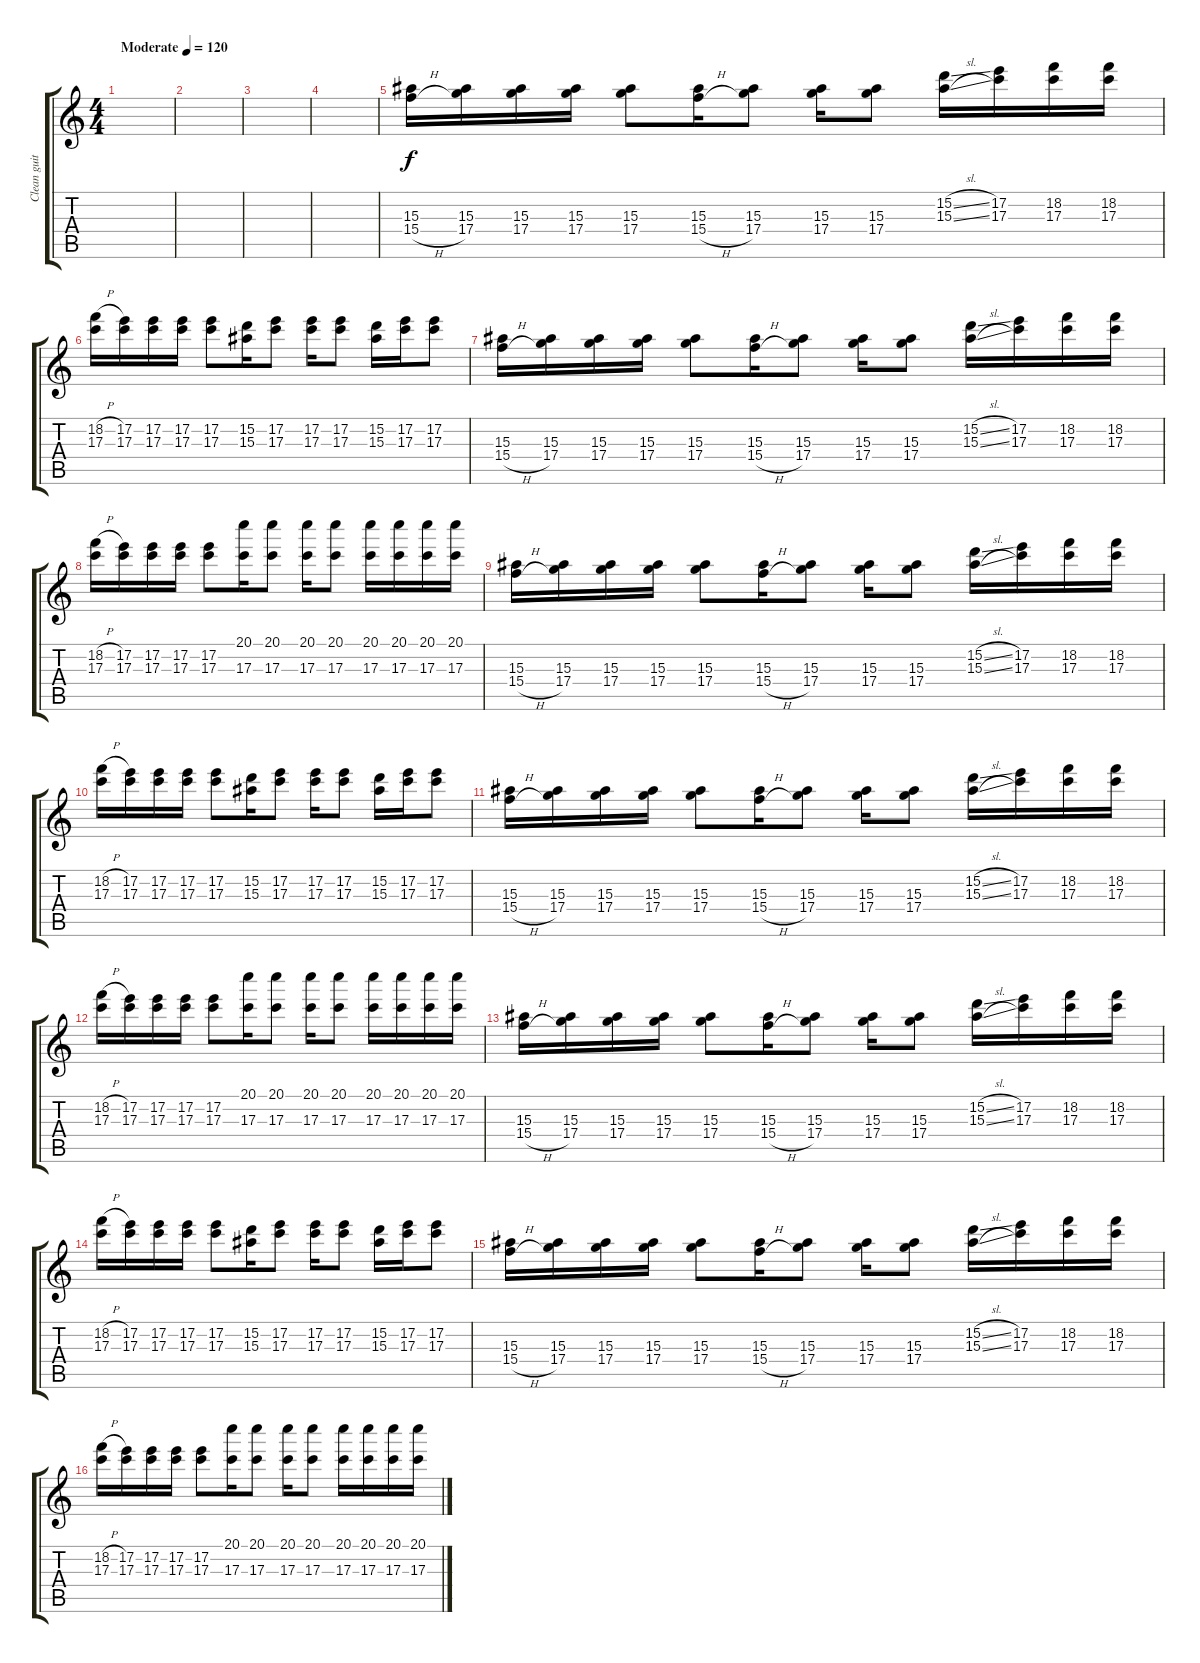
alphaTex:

\track ("Clean guitar" "Clean guit") {instrument electricguitarclean}
\staff {score tabs}
\tuning (E4 B3 G3 D3 A2 E2) {hide}
\ts (4 4)
\tempo (120 "Moderate")
\clef g2
\ks c
|
|
|
|
(15.3 15.4{h}).16 (15.3 17.4).16 (15.3 17.4).16 (15.3 17.4).16 (15.3 17.4).8 (15.3 15.4{h}).16 (15.3 17.4).8 (15.3 17.4).16 (15.3 17.4).8 (15.2{sl} 15.3{sl}).16 (17.2 17.3).16 (18.2 17.3).16 (18.2 17.3).16 |
(18.2{h} 17.3).16 (17.2 17.3).16 (17.2 17.3).16 (17.2 17.3).16 (17.2 17.3).8 (15.2 15.3).16 (17.2 17.3).8 (17.2 17.3).16 (17.2 17.3).8 (15.2 15.3).16 (17.2 17.3).16 (17.2 17.3).8 |
(15.3 15.4{h}).16 (15.3 17.4).16 (15.3 17.4).16 (15.3 17.4).16 (15.3 17.4).8 (15.3 15.4{h}).16 (15.3 17.4).8 (15.3 17.4).16 (15.3 17.4).8 (15.2{sl} 15.3{sl}).16 (17.2 17.3).16 (18.2 17.3).16 (18.2 17.3).16 |
(18.2{h} 17.3).16 (17.2 17.3).16 (17.2 17.3).16 (17.2 17.3).16 (17.2 17.3).8 (20.1 17.3).16 (20.1 17.3).8 (20.1 17.3).16 (20.1 17.3).8 (20.1 17.3).16 (20.1 17.3).16 (20.1 17.3).16 (20.1 17.3).16 |
(15.3 15.4{h}).16 (15.3 17.4).16 (15.3 17.4).16 (15.3 17.4).16 (15.3 17.4).8 (15.3 15.4{h}).16 (15.3 17.4).8 (15.3 17.4).16 (15.3 17.4).8 (15.2{sl} 15.3{sl}).16 (17.2 17.3).16 (18.2 17.3).16 (18.2 17.3).16 |
(18.2{h} 17.3).16 (17.2 17.3).16 (17.2 17.3).16 (17.2 17.3).16 (17.2 17.3).8 (15.2 15.3).16 (17.2 17.3).8 (17.2 17.3).16 (17.2 17.3).8 (15.2 15.3).16 (17.2 17.3).16 (17.2 17.3).8 |
(15.3 15.4{h}).16 (15.3 17.4).16 (15.3 17.4).16 (15.3 17.4).16 (15.3 17.4).8 (15.3 15.4{h}).16 (15.3 17.4).8 (15.3 17.4).16 (15.3 17.4).8 (15.2{sl} 15.3{sl}).16 (17.2 17.3).16 (18.2 17.3).16 (18.2 17.3).16 |
(18.2{h} 17.3).16 (17.2 17.3).16 (17.2 17.3).16 (17.2 17.3).16 (17.2 17.3).8 (20.1 17.3).16 (20.1 17.3).8 (20.1 17.3).16 (20.1 17.3).8 (20.1 17.3).16 (20.1 17.3).16 (20.1 17.3).16 (20.1 17.3).16 |
(15.3 15.4{h}).16 (15.3 17.4).16 (15.3 17.4).16 (15.3 17.4).16 (15.3 17.4).8 (15.3 15.4{h}).16 (15.3 17.4).8 (15.3 17.4).16 (15.3 17.4).8 (15.2{sl} 15.3{sl}).16 (17.2 17.3).16 (18.2 17.3).16 (18.2 17.3).16 |
(18.2{h} 17.3).16 (17.2 17.3).16 (17.2 17.3).16 (17.2 17.3).16 (17.2 17.3).8 (15.2 15.3).16 (17.2 17.3).8 (17.2 17.3).16 (17.2 17.3).8 (15.2 15.3).16 (17.2 17.3).16 (17.2 17.3).8 |
(15.3 15.4{h}).16 (15.3 17.4).16 (15.3 17.4).16 (15.3 17.4).16 (15.3 17.4).8 (15.3 15.4{h}).16 (15.3 17.4).8 (15.3 17.4).16 (15.3 17.4).8 (15.2{sl} 15.3{sl}).16 (17.2 17.3).16 (18.2 17.3).16 (18.2 17.3).16 |
(18.2{h} 17.3).16 (17.2 17.3).16 (17.2 17.3).16 (17.2 17.3).16 (17.2 17.3).8 (20.1 17.3).16 (20.1 17.3).8 (20.1 17.3).16 (20.1 17.3).8 (20.1 17.3).16 (20.1 17.3).16 (20.1 17.3).16 (20.1 17.3).16
